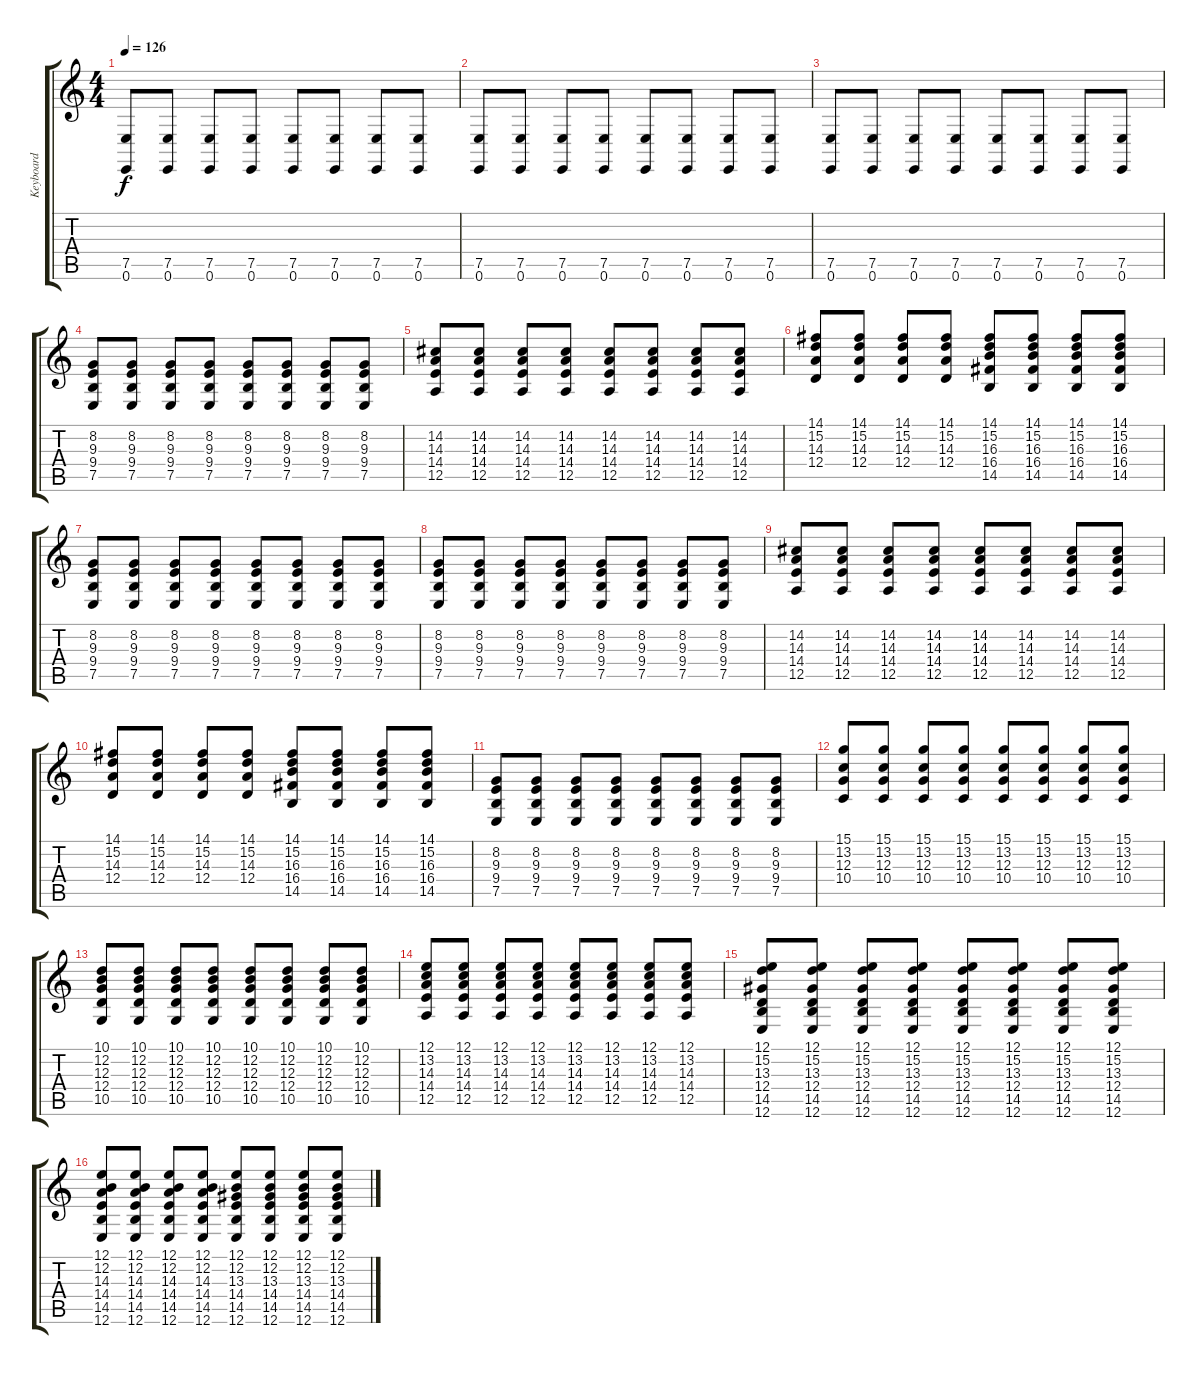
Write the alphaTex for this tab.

\track ("Keyboard" "Keyboard") {instrument lead1square}
\staff {score tabs}
\tuning (E4 B3 G3 D3 A2 E2) {hide}
\ts (4 4)
\tempo 126
\clef g2
\ks c
(7.5 0.6).8{dy f} (7.5 0.6).8 (7.5 0.6).8 (7.5 0.6).8 (7.5 0.6).8 (7.5 0.6).8 (7.5 0.6).8 (7.5 0.6).8 |
(7.5 0.6).8 (7.5 0.6).8 (7.5 0.6).8 (7.5 0.6).8 (7.5 0.6).8 (7.5 0.6).8 (7.5 0.6).8 (7.5 0.6).8 |
(7.5 0.6).8 (7.5 0.6).8 (7.5 0.6).8 (7.5 0.6).8 (7.5 0.6).8 (7.5 0.6).8 (7.5 0.6).8 (7.5 0.6).8 |
(8.2 9.3 9.4 7.5).8 (8.2 9.3 9.4 7.5).8 (8.2 9.3 9.4 7.5).8 (8.2 9.3 9.4 7.5).8 (8.2 9.3 9.4 7.5).8 (8.2 9.3 9.4 7.5).8 (8.2 9.3 9.4 7.5).8 (8.2 9.3 9.4 7.5).8 |
(14.2 14.3 14.4 12.5).8 (14.2 14.3 14.4 12.5).8 (14.2 14.3 14.4 12.5).8 (14.2 14.3 14.4 12.5).8 (14.2 14.3 14.4 12.5).8 (14.2 14.3 14.4 12.5).8 (14.2 14.3 14.4 12.5).8 (14.2 14.3 14.4 12.5).8 |
(14.1 15.2 14.3 12.4).8 (14.1 15.2 14.3 12.4).8 (14.1 15.2 14.3 12.4).8 (14.1 15.2 14.3 12.4).8 (14.1 15.2 16.3 16.4 14.5).8 (14.1 15.2 16.3 16.4 14.5).8 (14.1 15.2 16.3 16.4 14.5).8 (14.1 15.2 16.3 16.4 14.5).8 |
(8.2 9.3 9.4 7.5).8 (8.2 9.3 9.4 7.5).8 (8.2 9.3 9.4 7.5).8 (8.2 9.3 9.4 7.5).8 (8.2 9.3 9.4 7.5).8 (8.2 9.3 9.4 7.5).8 (8.2 9.3 9.4 7.5).8 (8.2 9.3 9.4 7.5).8 |
(8.2 9.3 9.4 7.5).8 (8.2 9.3 9.4 7.5).8 (8.2 9.3 9.4 7.5).8 (8.2 9.3 9.4 7.5).8 (8.2 9.3 9.4 7.5).8 (8.2 9.3 9.4 7.5).8 (8.2 9.3 9.4 7.5).8 (8.2 9.3 9.4 7.5).8 |
(14.2 14.3 14.4 12.5).8 (14.2 14.3 14.4 12.5).8 (14.2 14.3 14.4 12.5).8 (14.2 14.3 14.4 12.5).8 (14.2 14.3 14.4 12.5).8 (14.2 14.3 14.4 12.5).8 (14.2 14.3 14.4 12.5).8 (14.2 14.3 14.4 12.5).8 |
(14.1 15.2 14.3 12.4).8 (14.1 15.2 14.3 12.4).8 (14.1 15.2 14.3 12.4).8 (14.1 15.2 14.3 12.4).8 (14.1 15.2 16.3 16.4 14.5).8 (14.1 15.2 16.3 16.4 14.5).8 (14.1 15.2 16.3 16.4 14.5).8 (14.1 15.2 16.3 16.4 14.5).8 |
(8.2 9.3 9.4 7.5).8 (8.2 9.3 9.4 7.5).8 (8.2 9.3 9.4 7.5).8 (8.2 9.3 9.4 7.5).8 (8.2 9.3 9.4 7.5).8 (8.2 9.3 9.4 7.5).8 (8.2 9.3 9.4 7.5).8 (8.2 9.3 9.4 7.5).8 |
(15.1 13.2 12.3 10.4).8 (15.1 13.2 12.3 10.4).8 (15.1 13.2 12.3 10.4).8 (15.1 13.2 12.3 10.4).8 (15.1 13.2 12.3 10.4).8 (15.1 13.2 12.3 10.4).8 (15.1 13.2 12.3 10.4).8 (15.1 13.2 12.3 10.4).8 |
(10.1 12.2 12.3 12.4 10.5).8 (10.1 12.2 12.3 12.4 10.5).8 (10.1 12.2 12.3 12.4 10.5).8 (10.1 12.2 12.3 12.4 10.5).8 (10.1 12.2 12.3 12.4 10.5).8 (10.1 12.2 12.3 12.4 10.5).8 (10.1 12.2 12.3 12.4 10.5).8 (10.1 12.2 12.3 12.4 10.5).8 |
(12.1 13.2 14.3 14.4 12.5).8 (12.1 13.2 14.3 14.4 12.5).8 (12.1 13.2 14.3 14.4 12.5).8 (12.1 13.2 14.3 14.4 12.5).8 (12.1 13.2 14.3 14.4 12.5).8 (12.1 13.2 14.3 14.4 12.5).8 (12.1 13.2 14.3 14.4 12.5).8 (12.1 13.2 14.3 14.4 12.5).8 |
(12.1 15.2 13.3 12.4 14.5 12.6).8 (12.1 15.2 13.3 12.4 14.5 12.6).8 (12.1 15.2 13.3 12.4 14.5 12.6).8 (12.1 15.2 13.3 12.4 14.5 12.6).8 (12.1 15.2 13.3 12.4 14.5 12.6).8 (12.1 15.2 13.3 12.4 14.5 12.6).8 (12.1 15.2 13.3 12.4 14.5 12.6).8 (12.1 15.2 13.3 12.4 14.5 12.6).8 |
(12.1 12.2 14.3 14.4 14.5 12.6).8 (12.1 12.2 14.3 14.4 14.5 12.6).8 (12.1 12.2 14.3 14.4 14.5 12.6).8 (12.1 12.2 14.3 14.4 14.5 12.6).8 (12.1 12.2 13.3 14.4 14.5 12.6).8 (12.1 12.2 13.3 14.4 14.5 12.6).8 (12.1 12.2 13.3 14.4 14.5 12.6).8 (12.1 12.2 13.3 14.4 14.5 12.6).8
